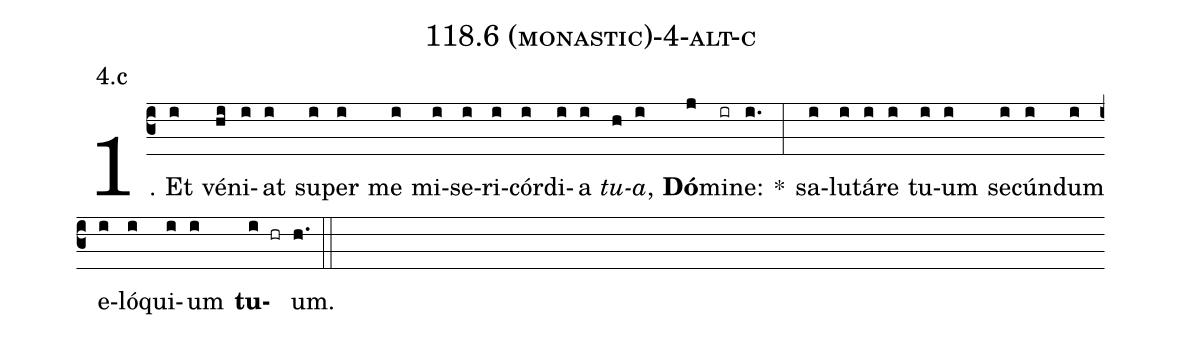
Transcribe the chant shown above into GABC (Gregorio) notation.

name: 118.6 (monastic)-4-alt-c;
annotation: 4.c;
%%
(c3)1. Et(i) vé(hi)ni(i)at(i) su(i)per(i) me(i) mi(i)se(i)ri(i)cór(i)di(i)a(i) <i>tu</i>(h)<i>a</i>,(i) <b>Dó</b>(j)mi(ir)ne:(i.) *(:) sa(i)lu(i)tá(i)re(i) tu(i)um(i) se(i)cún(i)dum(i) e(i)ló(i)qui(i)um(i) <b>tu</b>(i hr)um.(h.) (::)
